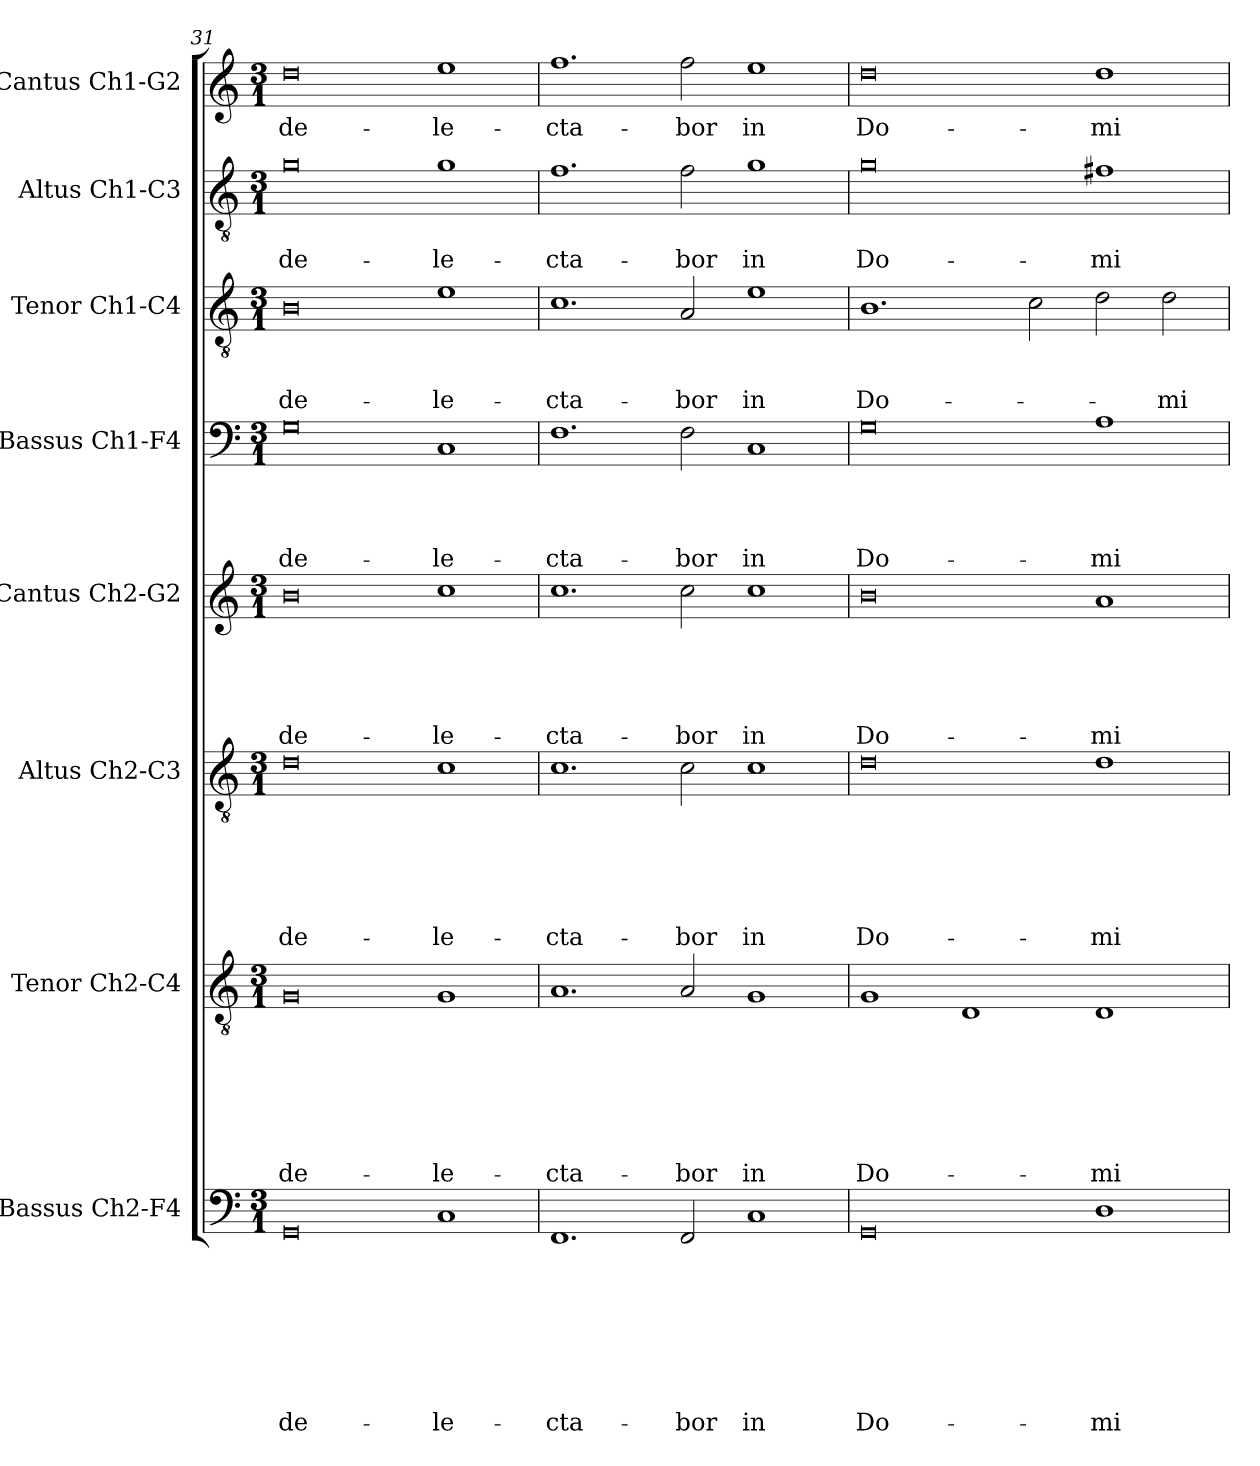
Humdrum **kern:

**kern	**text	**text	**text	**text	**text	**text	**text	**text	**kern	**text	**text	**text	**text	**text	**text	**text	**kern	**text	**text	**text	**text	**text	**text	**kern	**text	**text	**text	**text	**text	**kern	**text	**text	**text	**text	**kern	**text	**text	**text	**kern	**text	**text	**kern	**text
*part8	*part8	*part8	*part8	*part8	*part8	*part8	*part8	*part8	*part7	*part7	*part7	*part7	*part7	*part7	*part7	*part7	*part6	*part6	*part6	*part6	*part6	*part6	*part6	*part5	*part5	*part5	*part5	*part5	*part5	*part4	*part4	*part4	*part4	*part4	*part3	*part3	*part3	*part3	*part2	*part2	*part2	*part1	*part1
*staff8	*staff8	*staff8	*staff8	*staff8	*staff8	*staff8	*staff8	*staff8	*staff7	*staff7	*staff7	*staff7	*staff7	*staff7	*staff7	*staff7	*staff6	*staff6	*staff6	*staff6	*staff6	*staff6	*staff6	*staff5	*staff5	*staff5	*staff5	*staff5	*staff5	*staff4	*staff4	*staff4	*staff4	*staff4	*staff3	*staff3	*staff3	*staff3	*staff2	*staff2	*staff2	*staff1	*staff1
*I"Bassus Ch2-F4	*	*	*	*	*	*	*	*	*I"Tenor Ch2-C4	*	*	*	*	*	*	*	*I"Altus Ch2-C3	*	*	*	*	*	*	*I"Cantus Ch2-G2	*	*	*	*	*	*I"Bassus Ch1-F4	*	*	*	*	*I"Tenor Ch1-C4	*	*	*	*I"Altus Ch1-C3	*	*	*I"Cantus Ch1-G2	*
*I'B2	*	*	*	*	*	*	*	*	*I'T2	*	*	*	*	*	*	*	*I'A2	*	*	*	*	*	*	*I'C2	*	*	*	*	*	*I'B	*	*	*	*	*I'T	*	*	*	*I'A	*	*	*I'C	*
!!LO:PB:g=z
*clefF4	*	*	*	*	*	*	*	*	*clefGv2	*	*	*	*	*	*	*	*clefGv2	*	*	*	*	*	*	*clefG2	*	*	*	*	*	*clefF4	*	*	*	*	*clefGv2	*	*	*	*clefGv2	*	*	*clefG2	*
*k[]	*	*	*	*	*	*	*	*	*k[]	*	*	*	*	*	*	*	*k[]	*	*	*	*	*	*	*k[]	*	*	*	*	*	*k[]	*	*	*	*	*k[]	*	*	*	*k[]	*	*	*k[]	*
*C:	*	*	*	*	*	*	*	*	*C:	*	*	*	*	*	*	*	*C:	*	*	*	*	*	*	*C:	*	*	*	*	*	*C:	*	*	*	*	*C:	*	*	*	*C:	*	*	*C:	*
*M3/1	*	*	*	*	*	*	*	*	*M3/1	*	*	*	*	*	*	*	*M3/1	*	*	*	*	*	*	*M3/1	*	*	*	*	*	*M3/1	*	*	*	*	*M3/1	*	*	*	*M3/1	*	*	*M3/1	*
=31	=31	=31	=31	=31	=31	=31	=31	=31	=31	=31	=31	=31	=31	=31	=31	=31	=31	=31	=31	=31	=31	=31	=31	=31	=31	=31	=31	=31	=31	=31	=31	=31	=31	=31	=31	=31	=31	=31	=31	=31	=31	=31	=31
!	!	!	!	!	!	!	!	!LO:LY:b	!	!	!	!	!	!	!	!LO:LY:b	!	!	!	!	!	!	!LO:LY:b	!	!	!	!	!	!LO:LY:b	!	!	!	!	!LO:LY:b	!	!	!	!LO:LY:b	!	!	!LO:LY:b	!	!LO:LY:b
0GG	.	.	.	.	.	.	.	de-	0G	.	.	.	.	.	.	de-	0d	.	.	.	.	.	de-	0b	.	.	.	.	de-	0G	.	.	.	de-	0B	.	.	de-	0g	.	de-	0dd	de-
!	!	!	!	!	!	!	!	!LO:LY:b	!	!	!	!	!	!	!	!LO:LY:b	!	!	!	!	!	!	!LO:LY:b	!	!	!	!	!	!LO:LY:b	!	!	!	!	!LO:LY:b	!	!	!	!LO:LY:b	!	!	!LO:LY:b	!	!LO:LY:b
1C	.	.	.	.	.	.	.	-le-	1G	.	.	.	.	.	.	-le-	1c	.	.	.	.	.	-le-	1cc	.	.	.	.	-le-	1C	.	.	.	-le-	1e	.	.	-le-	1g	.	-le-	1ee	-le-
=32	=32	=32	=32	=32	=32	=32	=32	=32	=32	=32	=32	=32	=32	=32	=32	=32	=32	=32	=32	=32	=32	=32	=32	=32	=32	=32	=32	=32	=32	=32	=32	=32	=32	=32	=32	=32	=32	=32	=32	=32	=32	=32	=32
!	!	!	!	!	!	!	!	!LO:LY:b	!	!	!	!	!	!	!	!LO:LY:b	!	!	!	!	!	!	!LO:LY:b	!	!	!	!	!	!LO:LY:b	!	!	!	!	!LO:LY:b	!	!	!	!LO:LY:b	!	!	!LO:LY:b	!	!LO:LY:b
1.FF	.	.	.	.	.	.	.	-cta-	1.A	.	.	.	.	.	.	-cta-	1.c	.	.	.	.	.	-cta-	1.cc	.	.	.	.	-cta-	1.F	.	.	.	-cta-	1.c	.	.	-cta-	1.f	.	-cta-	1.ff	-cta-
!	!	!	!	!	!	!	!	!LO:LY:b	!	!	!	!	!	!	!	!LO:LY:b	!	!	!	!	!	!	!LO:LY:b	!	!	!	!	!	!LO:LY:b	!	!	!	!	!LO:LY:b	!	!	!	!LO:LY:b	!	!	!LO:LY:b	!	!LO:LY:b
2FF/	.	.	.	.	.	.	.	-bor	2A/	.	.	.	.	.	.	-bor	2c\	.	.	.	.	.	-bor	2cc\	.	.	.	.	-bor	2F\	.	.	.	-bor	2A/	.	.	-bor	2f\	.	-bor	2ff\	-bor
!	!	!	!	!	!	!	!	!LO:LY:b	!	!	!	!	!	!	!	!LO:LY:b	!	!	!	!	!	!	!LO:LY:b	!	!	!	!	!	!LO:LY:b	!	!	!	!	!LO:LY:b	!	!	!	!LO:LY:b	!	!	!LO:LY:b	!	!LO:LY:b
1C	.	.	.	.	.	.	.	in	1G	.	.	.	.	.	.	in	1c	.	.	.	.	.	in	1cc	.	.	.	.	in	1C	.	.	.	in	1e	.	.	in	1g	.	in	1ee	in
=33	=33	=33	=33	=33	=33	=33	=33	=33	=33	=33	=33	=33	=33	=33	=33	=33	=33	=33	=33	=33	=33	=33	=33	=33	=33	=33	=33	=33	=33	=33	=33	=33	=33	=33	=33	=33	=33	=33	=33	=33	=33	=33	=33
!	!	!	!	!	!	!	!	!LO:LY:b	!	!	!	!	!	!	!	!LO:LY:b	!	!	!	!	!	!	!LO:LY:b	!	!	!	!	!	!LO:LY:b	!	!	!	!	!LO:LY:b	!	!	!	!LO:LY:b	!	!	!LO:LY:b	!	!LO:LY:b
0GG	.	.	.	.	.	.	.	Do-	1G	.	.	.	.	.	.	Do-	0d	.	.	.	.	.	Do-	0b	.	.	.	.	Do-	0G	.	.	.	Do-	1.B	.	.	Do-	0g	.	Do-	0dd	Do-
.	.	.	.	.	.	.	.	.	1D	.	.	.	.	.	.	.	.	.	.	.	.	.	.	.	.	.	.	.	.	.	.	.	.	.	.	.	.	.	.	.	.	.	.
.	.	.	.	.	.	.	.	.	.	.	.	.	.	.	.	.	.	.	.	.	.	.	.	.	.	.	.	.	.	.	.	.	.	.	2c\	.	.	.	.	.	.	.	.
!	!	!	!	!	!	!	!	!LO:LY:b	!	!	!	!	!	!	!	!LO:LY:b	!	!	!	!	!	!	!LO:LY:b	!	!	!	!	!	!LO:LY:b	!	!	!	!	!LO:LY:b	!	!	!	!	!	!	!LO:LY:b	!	!LO:LY:b
1D	.	.	.	.	.	.	.	-mi-	1D	.	.	.	.	.	.	-mi-	1d	.	.	.	.	.	-mi-	1a	.	.	.	.	-mi-	1A	.	.	.	-mi-	2d\	.	.	.	1f#X	.	-mi-	1dd	-mi-
!	!	!	!	!	!	!	!	!	!	!	!	!	!	!	!	!	!	!	!	!	!	!	!	!	!	!	!	!	!	!	!	!	!	!	!	!	!	!LO:LY:b	!	!	!	!	!
.	.	.	.	.	.	.	.	.	.	.	.	.	.	.	.	.	.	.	.	.	.	.	.	.	.	.	.	.	.	.	.	.	.	.	2d\	.	.	-mi-	.	.	.	.	.
=	=	=	=	=	=	=	=	=	=	=	=	=	=	=	=	=	=	=	=	=	=	=	=	=	=	=	=	=	=	=	=	=	=	=	=	=	=	=	=	=	=	=	=
*-	*-	*-	*-	*-	*-	*-	*-	*-	*-	*-	*-	*-	*-	*-	*-	*-	*-	*-	*-	*-	*-	*-	*-	*-	*-	*-	*-	*-	*-	*-	*-	*-	*-	*-	*-	*-	*-	*-	*-	*-	*-	*-	*-
